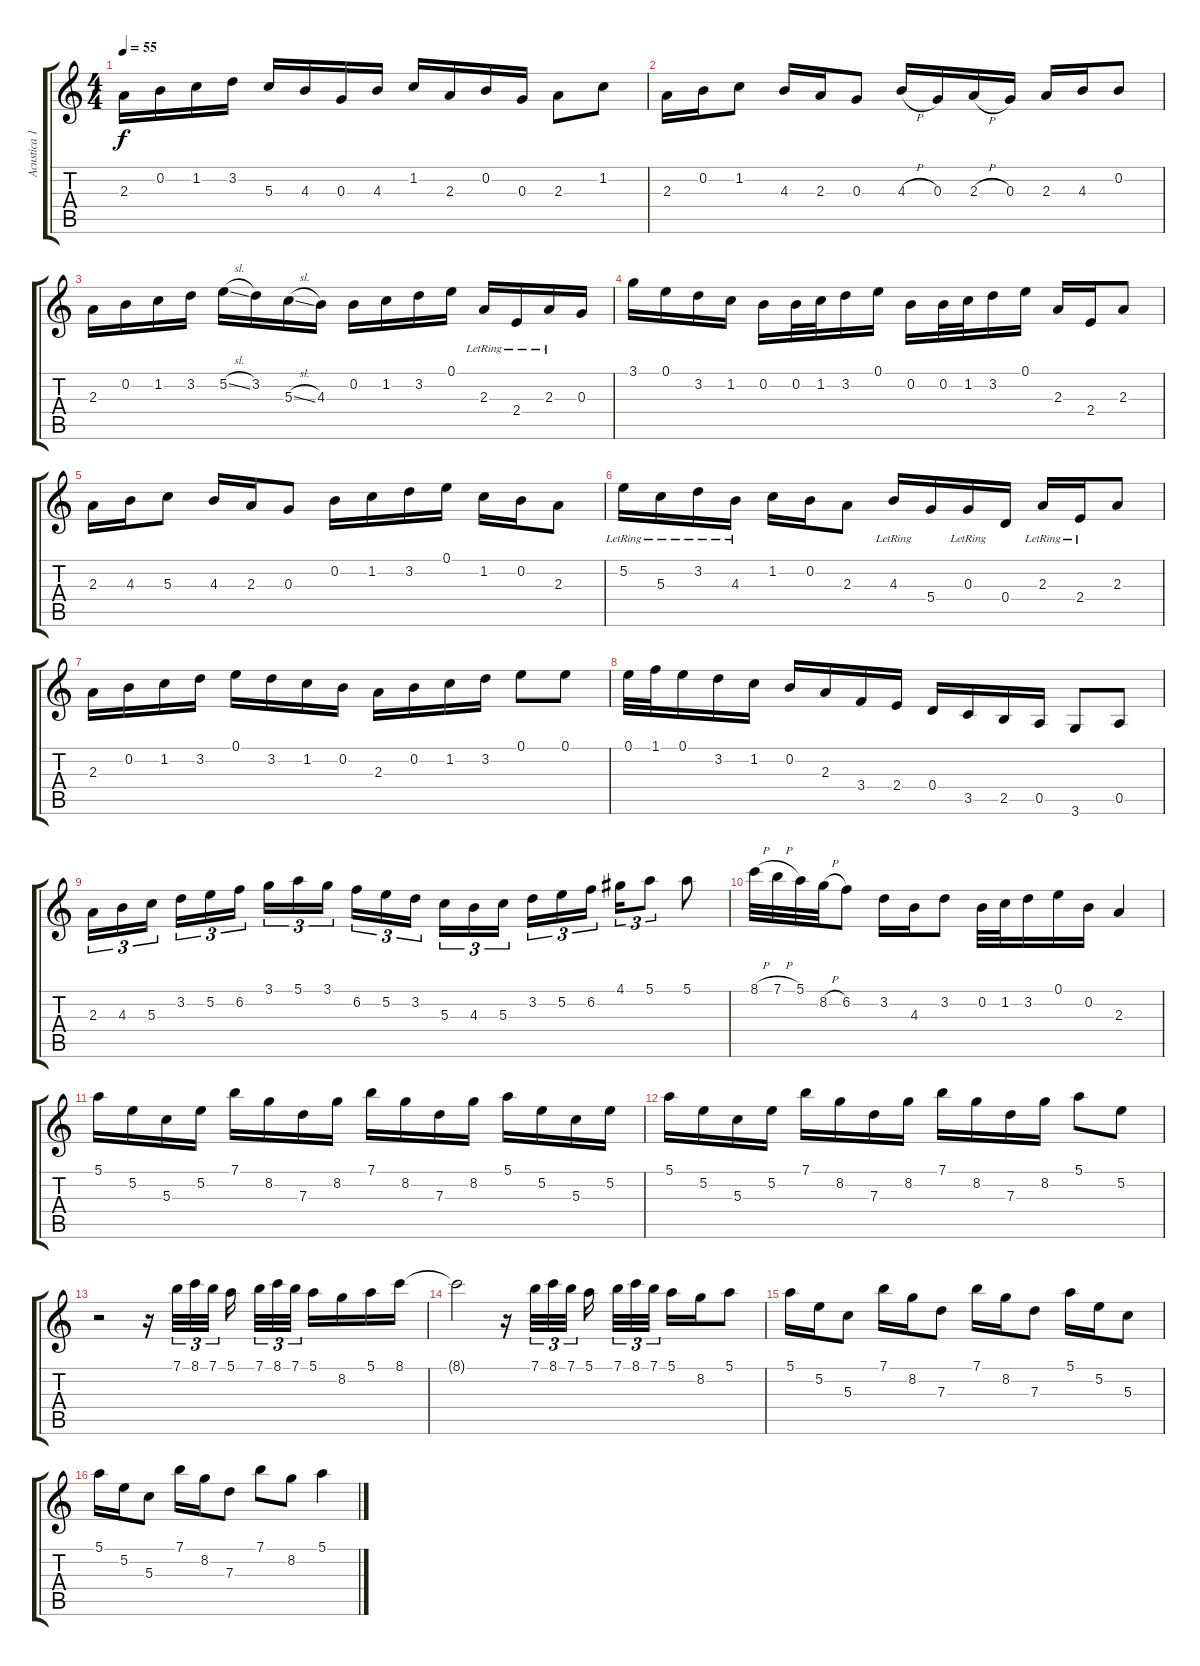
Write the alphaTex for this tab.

\track ("Acustica 1" "Acustica 1") {instrument acousticguitarnylon}
\staff {score tabs}
\tuning (E4 B3 G3 D3 A2 E2) {hide}
\ts (4 4)
\tempo 55
\clef g2
\ks c
2.3.16{dy f instrument acousticguitarnylon} 0.2.16 1.2.16 3.2.16 5.3.16 4.3.16 0.3.16 4.3.16 1.2.16 2.3.16 0.2.16 0.3.16 2.3.8 1.2.8 |
2.3.16 0.2.16 1.2.8 4.3.16 2.3.16 0.3.8 4.3{h}.16 0.3.16 2.3{h}.16 0.3.16 2.3.16 4.3.16 0.2.8 |
2.3.16 0.2.16 1.2.16 3.2.16 5.2{sl}.16 3.2.16 5.3{sl}.16 4.3.16 0.2.16 1.2.16 3.2.16 0.1.16 2.3{lr}.16 2.4{lr}.16 2.3{lr}.16 0.3.16 |
3.1.16 0.1.16 3.2.16 1.2.16 0.2.16 0.2.32 1.2.32 3.2.16 0.1.16 0.2.16 0.2.32 1.2.32 3.2.16 0.1.16 2.3.16 2.4.16 2.3.8 |
2.3.16 4.3.16 5.3.8 4.3.16 2.3.16 0.3.8 0.2.16 1.2.16 3.2.16 0.1.16 1.2.16 0.2.16 2.3.8 |
5.2{lr}.16 5.3{lr}.16 3.2{lr}.16 4.3{lr}.16 1.2.16 0.2.16 2.3.8 4.3{lr}.16 5.4.16 0.3{lr}.16 0.4.16 2.3{lr}.16 2.4{lr}.16 2.3.8 |
2.3.16 0.2.16 1.2.16 3.2.16 0.1.16 3.2.16 1.2.16 0.2.16 2.3.16 0.2.16 1.2.16 3.2.16 0.1.8 0.1.8 |
0.1.32 1.1.32 0.1.16 3.2.16 1.2.16 0.2.16 2.3.16 3.4.16 2.4.16 0.4.16 3.5.16 2.5.16 0.5.16 3.6.8 0.5.8 |
2.3.16{tu (3 2)} 4.3.16{tu (3 2)} 5.3.16{tu (3 2)} 3.2.16{tu (3 2)} 5.2.16{tu (3 2)} 6.2.16{tu (3 2)} 3.1.16{tu (3 2)} 5.1.16{tu (3 2)} 3.1.16{tu (3 2)} 6.2.16{tu (3 2)} 5.2.16{tu (3 2)} 3.2.16{tu (3 2)} 5.3.16{tu (3 2)} 4.3.16{tu (3 2)} 5.3.16{tu (3 2)} 3.2.16{tu (3 2)} 5.2.16{tu (3 2)} 6.2.16{tu (3 2)} 4.1.16{tu (3 2)} 5.1.8{tu (3 2)} 5.1.8 |
8.1{h}.32 7.1{h}.32 5.1.32 8.2{h}.32 6.2.8 3.2.16 4.3.16 3.2.8 0.2.32 1.2.32 3.2.16 0.1.16 0.2.16 2.3.4 |
5.1.16 5.2.16 5.3.16 5.2.16 7.1.16 8.2.16 7.3.16 8.2.16 7.1.16 8.2.16 7.3.16 8.2.16 5.1.16 5.2.16 5.3.16 5.2.16 |
5.1.16 5.2.16 5.3.16 5.2.16 7.1.16 8.2.16 7.3.16 8.2.16 7.1.16 8.2.16 7.3.16 8.2.16 5.1.8 5.2.8 |
r.2 r.16 7.1.32{tu (3 2)} 8.1.32{tu (3 2)} 7.1.32{tu (3 2)} 5.1.16 7.1.32{tu (3 2)} 8.1.32{tu (3 2)} 7.1.32{tu (3 2)} 5.1.16 8.2.16 5.1.16 8.1.16 |
8.1{t}.2 r.16 7.1.32{tu (3 2)} 8.1.32{tu (3 2)} 7.1.32{tu (3 2)} 5.1.16 7.1.32{tu (3 2)} 8.1.32{tu (3 2)} 7.1.32{tu (3 2)} 5.1.16 8.2.16 5.1.8 |
5.1.16 5.2.16 5.3.8 7.1.16 8.2.16 7.3.8 7.1.16 8.2.16 7.3.8 5.1.16 5.2.16 5.3.8 |
5.1.16 5.2.16 5.3.8 7.1.16 8.2.16 7.3.8 7.1.8 8.2.8 5.1.4
